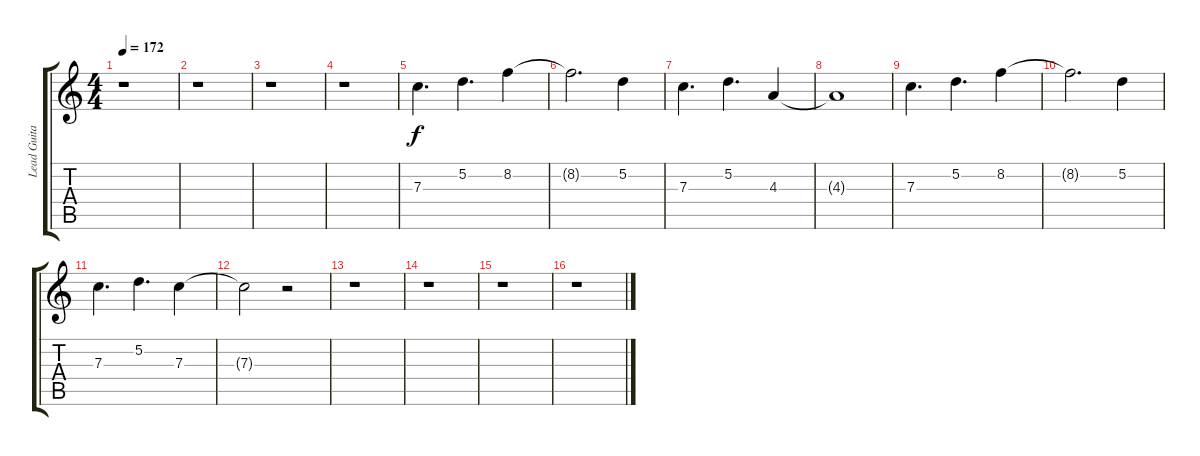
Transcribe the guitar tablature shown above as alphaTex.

\track ("Lead Guitar " "Lead Guita") {instrument distortionguitar}
\staff {score tabs}
\tuning (D4 A3 F3 C3 G2 C2) {hide}
\ts (4 4)
\tempo 172
\clef g2
\ks c
r.1{dy f} |
r.1 |
r.1 |
r.1 |
7.3.4{d} 5.2.4{d} 8.2.4 |
8.2{t}.2{d} 5.2.4 |
7.3.4{d} 5.2.4{d} 4.3.4 |
4.3{t}.1 |
7.3.4{d} 5.2.4{d} 8.2.4 |
8.2{t}.2{d} 5.2.4 |
7.3.4{d} 5.2.4{d} 7.3.4 |
7.3{t}.2 r.2 |
r.1 |
r.1 |
r.1 |
r.1
